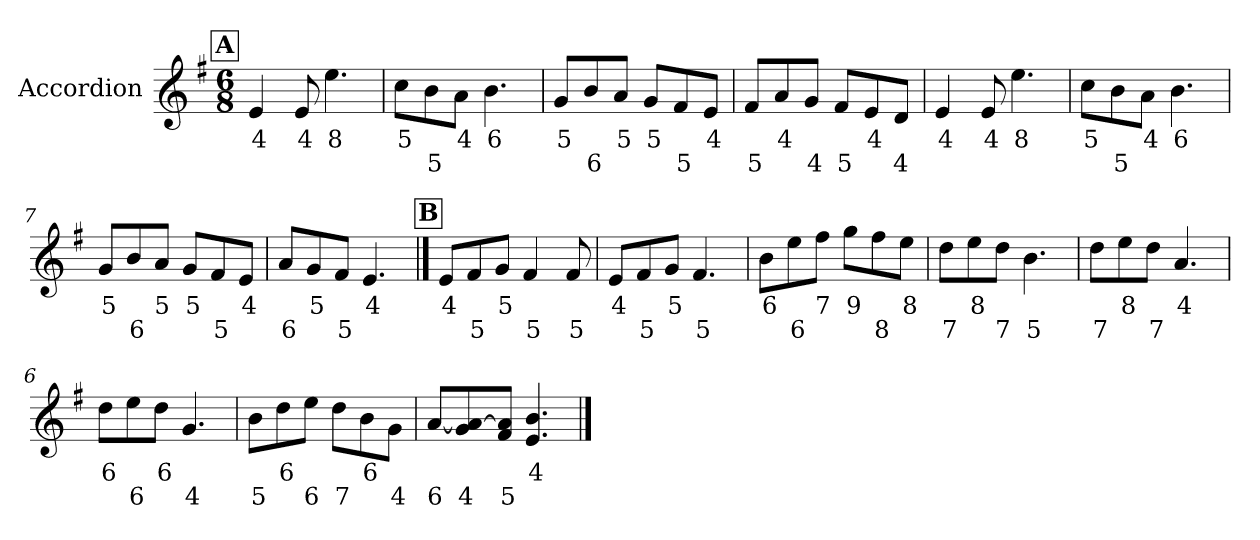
**kern	**text	**text
*part1	*part1	*part1
*staff1	*staff1	*staff1
*I"Accordion	*	*
*I'Acc.	*	*
*clefG2	*	*
*k[f#]	*	*
*M6/8	*	*
*MM180	*	*
!!LO:REH:place=s1:a:B:fs=14:t=A
=1	=1	=1
!	!LO:LY:b	!
4e/	4	.
!	!LO:LY:b	!
8e/	4	.
!	!LO:LY:b	!
4.ee\	8	.
=2	=2	=2
!	!LO:LY:b	!
8cc\L	5	.
!	!	!LO:LY:b
8b\	.	5
!	!LO:LY:b	!
8a\J	4	.
!	!LO:LY:b	!
4.b\	6	.
=3	=3	=3
!	!LO:LY:b	!
8g/L	5	.
!	!	!LO:LY:b
8b/	.	6
!	!LO:LY:b	!
8a/J	5	.
!	!LO:LY:b	!
8g/L	5	.
!	!	!LO:LY:b
8f#/	.	5
!	!LO:LY:b	!
8e/J	4	.
=4	=4	=4
!	!	!LO:LY:b
8f#/L	.	5
!	!LO:LY:b	!
8a/	4	.
!	!	!LO:LY:b
8g/J	.	4
!	!	!LO:LY:b
8f#/L	.	5
!	!LO:LY:b	!
8e/	4	.
!	!	!LO:LY:b
8d/J	.	4
!!LO:LB:g=z
=5	=5	=5
!	!LO:LY:b	!
4e/	4	.
!	!LO:LY:b	!
8e/	4	.
!	!LO:LY:b	!
4.ee\	8	.
=6	=6	=6
!	!LO:LY:b	!
8cc\L	5	.
!	!	!LO:LY:b
8b\	.	5
!	!LO:LY:b	!
8a\J	4	.
!	!LO:LY:b	!
4.b\	6	.
=7	=7	=7
!	!LO:LY:b	!
8g/L	5	.
!	!	!LO:LY:b
8b/	.	6
!	!LO:LY:b	!
8a/J	5	.
!	!LO:LY:b	!
8g/L	5	.
!	!	!LO:LY:b
8f#/	.	5
!	!LO:LY:b	!
8e/J	4	.
=8	=8	=8
!	!	!LO:LY:b
8a/L	.	6
!	!LO:LY:b	!
8g/	5	.
!	!	!LO:LY:b
8f#/J	.	5
!	!LO:LY:b	!
4.e/	4	.
!!LO:LB:g=z
!!LO:REH:place=s1:a:B:fs=14:t=B
==1	==1	==1
!	!LO:LY:b	!
8e/L	4	.
!	!	!LO:LY:b
8f#/	.	5
!	!LO:LY:b	!
8g/J	5	.
!	!	!LO:LY:b
4f#/	.	5
!	!	!LO:LY:b
8f#/	.	5
=2	=2	=2
!	!LO:LY:b	!
8e/L	4	.
!	!	!LO:LY:b
8f#/	.	5
!	!LO:LY:b	!
8g/J	5	.
!	!	!LO:LY:b
4.f#/	.	5
=3	=3	=3
!	!LO:LY:b	!
8b\L	6	.
!	!	!LO:LY:b
8ee\	.	6
!	!LO:LY:b	!
8ff#\J	7	.
!	!LO:LY:b	!
8gg\L	9	.
!	!	!LO:LY:b
8ff#\	.	8
!	!LO:LY:b	!
8ee\J	8	.
=4	=4	=4
!	!	!LO:LY:b
8dd\L	.	7
!	!LO:LY:b	!
8ee\	8	.
!	!	!LO:LY:b
8dd\J	.	7
!	!	!LO:LY:b
4.b\	.	5
!!LO:LB:g=z
=5	=5	=5
!	!	!LO:LY:b
8dd\L	.	7
!	!LO:LY:b	!
8ee\	8	.
!	!	!LO:LY:b
8dd\J	.	7
!	!LO:LY:b	!
4.a/	4	.
=6	=6	=6
!	!LO:LY:b	!
8dd\L	6	.
!	!	!LO:LY:b
8ee\	.	6
!	!LO:LY:b	!
8dd\J	6	.
!	!	!LO:LY:b
4.g/	.	4
=7	=7	=7
!	!	!LO:LY:b
8b\L	.	5
!	!LO:LY:b	!
8dd\	6	.
!	!	!LO:LY:b
8ee\J	.	6
!	!	!LO:LY:b
8dd\L	.	7
!	!LO:LY:b	!
8b\	6	.
!	!	!LO:LY:b
8g\J	.	4
=8	=8	=8
!	!	!LO:LY:b
[>8a/L	.	6
!	!	!LO:LY:b
8g/ 8a/_	.	4
!	!	!LO:LY:b
8f#/ 8a/]J	.	5
!	!LO:LY:b	!
4.e/ 4.b/	4	.
==	==	==
*-	*-	*-
